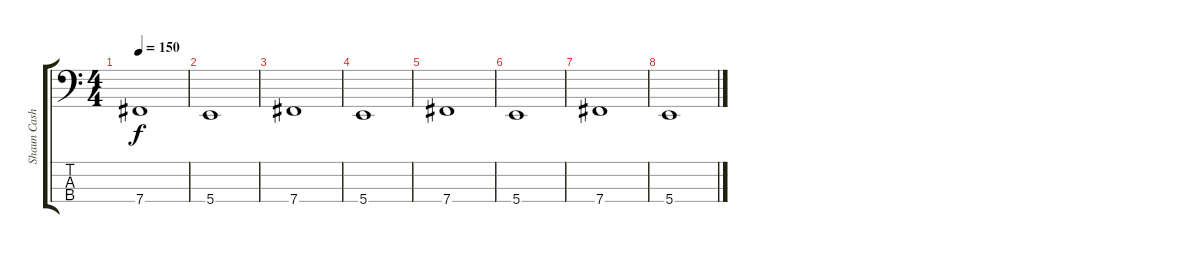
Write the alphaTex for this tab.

\track ("Shaun Cash" "Shaun Cash") {instrument electricbasspick}
\staff {score tabs}
\tuning (E2 B1 Gb1 B0) {hide}
\ts (4 4)
\tempo 150
\clef f4
\ks c
7.4.1{dy f} |
5.4.1{volume 0} |
7.4.1 |
5.4.1 |
7.4.1 |
5.4.1 |
7.4.1 |
5.4.1
